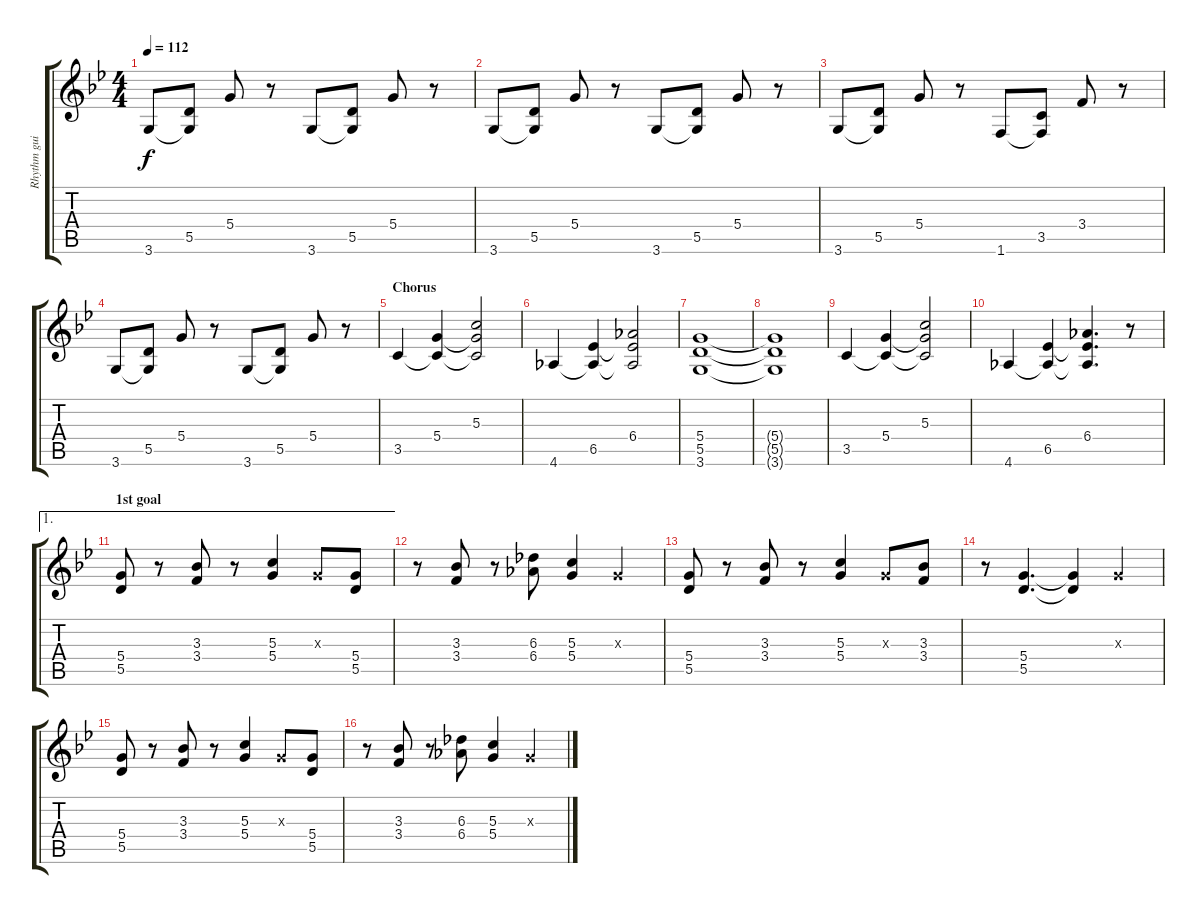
\track ("Rhythm guitar" "Rhythm gui") {instrument distortionguitar}
\staff {score tabs}
\tuning (E4 B3 G3 D3 A2 E2) {hide}
\ts (4 4)
\tempo 112
\clef g2
\ks bb
3.6.8{dy f} (5.5 3.6{t}).8 5.4.8 r.8 3.6.8 (5.5 3.6{t}).8 5.4.8 r.8 |
3.6.8 (5.5 3.6{t}).8 5.4.8 r.8 3.6.8 (5.5 3.6{t}).8 5.4.8 r.8 |
3.6.8 (5.5 3.6{t}).8 5.4.8 r.8 1.6.8 (3.5 1.6{t}).8 3.4.8 r.8 |
3.6.8 (5.5 3.6{t}).8 5.4.8 r.8 3.6.8 (5.5 3.6{t}).8 5.4.8 r.8 |
\section ("" "Chorus")
3.5.4 (5.4 3.5{t}).4 (5.3 5.4{t} 3.5{t}).2 |
4.6.4 (6.5 4.6{t}).4 (6.4 6.5{t} 4.6{t}).2 |
(5.4 5.5 3.6).1 |
(5.4{t} 5.5{t} 3.6{t}).1 |
3.5.4 (5.4 3.5{t}).4 (5.3 5.4{t} 3.5{t}).2 |
4.6.4 (6.5 4.6{t}).4 (6.4 6.5{t} 4.6{t}).4{d} r.8 |
\ae 1
\section ("" "1st goal")
(5.4 5.5).8 r.8 (3.3 3.4).8 r.8 (5.3 5.4).4 0.3{x}.8 (5.4 5.5).8 |
r.8 (3.3 3.4).8 r.8 (6.3 6.4).8 (5.3 5.4).4 0.3{x}.4 |
(5.4 5.5).8 r.8 (3.3 3.4).8 r.8 (5.3 5.4).4 0.3{x}.8 (3.3 3.4).8 |
r.8 (5.4 5.5).4{d} (5.4{t} 5.5{t}).4 0.3{x}.4 |
(5.4 5.5).8 r.8 (3.3 3.4).8 r.8 (5.3 5.4).4 0.3{x}.8 (5.4 5.5).8 |
r.8 (3.3 3.4).8 r.8 (6.3 6.4).8 (5.3 5.4).4 0.3{x}.4
